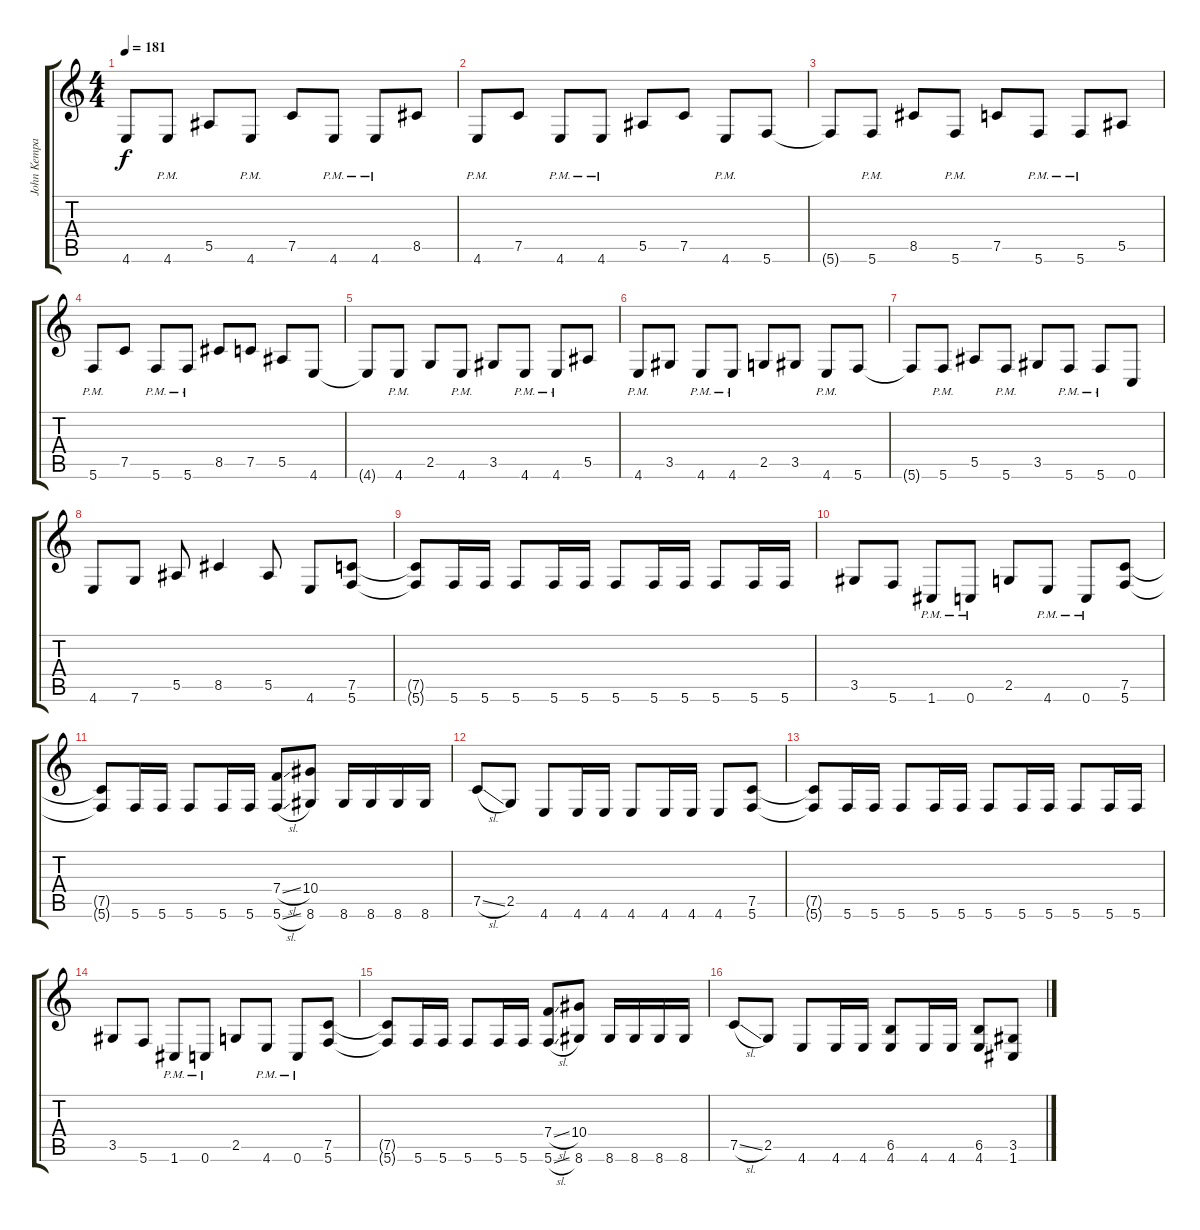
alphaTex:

\track ("John Kempainen (Rhythm Guitar)" "John Kempa") {instrument distortionguitar}
\staff {score tabs}
\tuning (C4 G3 Eb3 Bb2 F2 C2) {hide}
\ts (4 4)
\tempo 181
\clef g2
\ks c
4.6{t}.8{dy f} 4.6{pm}.8 5.5.8 4.6{pm}.8 7.5.8 4.6{pm}.8 4.6{pm}.8 8.5.8 |
4.6{pm}.8 7.5.8 4.6{pm}.8 4.6{pm}.8 5.5.8 7.5.8 4.6{pm}.8 5.6.8 |
5.6{t}.8 5.6{pm}.8 8.5.8 5.6{pm}.8 7.5.8 5.6{pm}.8 5.6{pm}.8 5.5.8 |
5.6{pm}.8 7.5.8 5.6{pm}.8 5.6{pm}.8 8.5.8 7.5.8 5.5.8 4.6.8 |
4.6{t}.8 4.6{pm}.8 2.5.8 4.6{pm}.8 3.5.8 4.6{pm}.8 4.6{pm}.8 5.5.8 |
4.6{pm}.8 3.5.8 4.6{pm}.8 4.6{pm}.8 2.5.8 3.5.8 4.6{pm}.8 5.6.8 |
5.6{t}.8 5.6{pm}.8 5.5.8 5.6{pm}.8 3.5.8 5.6{pm}.8 5.6{pm}.8 0.6.8 |
4.6.8 7.6.8 5.5.8 8.5.4 5.5.8 4.6.8 (7.5 5.6).8 |
(7.5{t} 5.6{t}).8 5.6.16 5.6.16 5.6.8 5.6.16 5.6.16 5.6.8 5.6.16 5.6.16 5.6.8 5.6.16 5.6.16 |
3.5.8 5.6.8 1.6{pm}.8 0.6{pm}.8 2.5.8 4.6{pm}.8 0.6{pm}.8 (7.5 5.6).8 |
(7.5{t} 5.6{t}).8 5.6.16 5.6.16 5.6.8 5.6.16 5.6.16 (7.4{sl} 5.6{sl}).8 (10.4 8.6).8 8.6.16 8.6.16 8.6.16 8.6.16 |
7.5{sl}.8 2.5.8 4.6.8 4.6.16 4.6.16 4.6.8 4.6.16 4.6.16 4.6.8 (7.5 5.6).8 |
(7.5{t} 5.6{t}).8 5.6.16 5.6.16 5.6.8 5.6.16 5.6.16 5.6.8 5.6.16 5.6.16 5.6.8 5.6.16 5.6.16 |
3.5.8 5.6.8 1.6{pm}.8 0.6{pm}.8 2.5.8 4.6{pm}.8 0.6{pm}.8 (7.5 5.6).8 |
(7.5{t} 5.6{t}).8 5.6.16 5.6.16 5.6.8 5.6.16 5.6.16 (7.4{sl} 5.6{sl}).8 (10.4 8.6).8 8.6.16 8.6.16 8.6.16 8.6.16 |
7.5{sl}.8 2.5.8 4.6.8 4.6.16 4.6.16 (6.5 4.6).8 4.6.16 4.6.16 (6.5 4.6).8 (3.5 1.6).8
